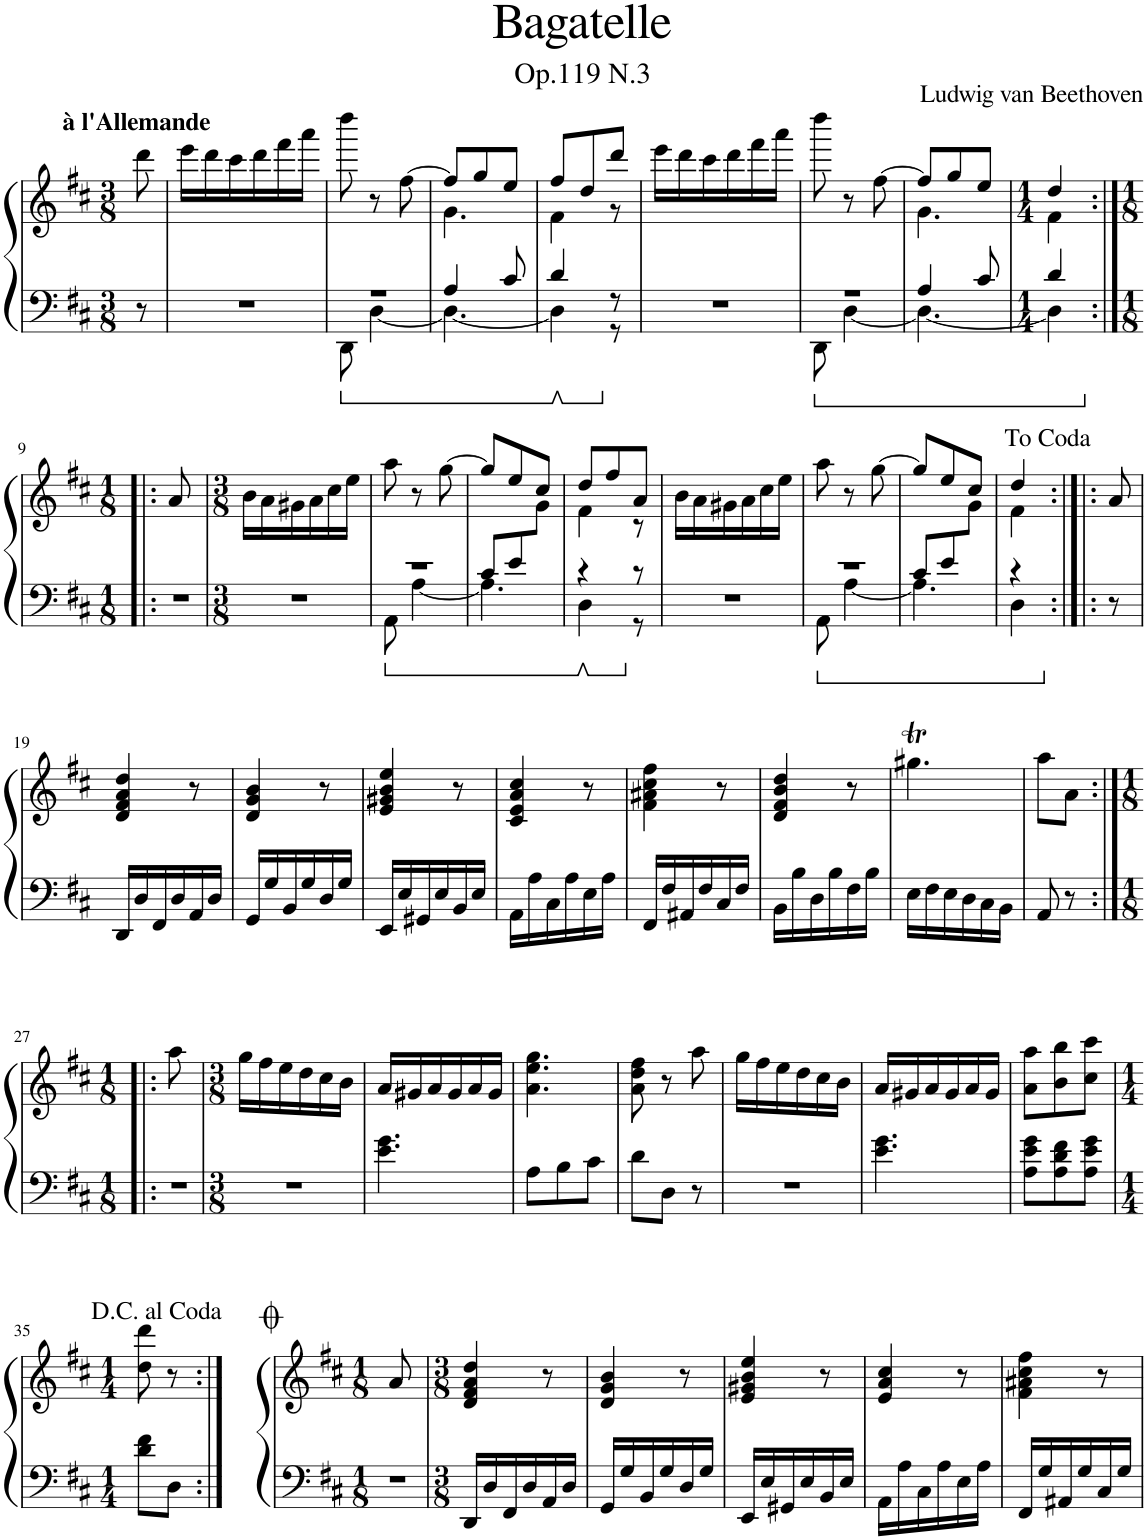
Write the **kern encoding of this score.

**kern	**kern
*part1	*part1
*staff2	*staff1
*I"Piano	*
*I'Pno.	*
*clefF4	*clefG2
*k[f#c#]	*k[f#c#]
*M3/8	*M3/8
=	=
!	!LO:TX:a:B:t=à l'Allemande
8r	8ddd\
=1	=1
4.r	16eee\LL
.	16ddd\
.	16ccc#\
.	16ddd\
.	16fff#\
.	16aaa\JJ
=2	=2
*^	*
4.r	8DD\	8dddd\
.	[4D\	8r
.	.	[8ff#\
=3	=3	=3
*	*	*^
4A/	4.D\_	8ff#/L]	4.g\
.	.	8gg/	.
8c#/	.	8ee/J	.
=4	=4	=4	=4
4d/	4D\]	8ff#/L	4f#\
.	.	8dd/	.
8r	8r	8ddd/J	8r
*v	*v	*	*
*	*v	*v
=5	=5
4.r	16eee\LL
.	16ddd\
.	16ccc#\
.	16ddd\
.	16fff#\
.	16aaa\JJ
=6	=6
*^	*
4.r	8DD\	8dddd\
.	[4D\	8r
.	.	[8ff#\
=7	=7	=7
*	*	*^
4A/	4.D\_	8ff#/L]	4.g\
.	.	8gg/	.
8c#/	.	8ee/J	.
=8	=8	=8	=8
*M1/4	*	*M1/4	*
4d/	4D\]	4dd/	4f#\
*v	*v	*	*
*	*v	*v
!!LO:LB:g=z
=9:|!|:	=9:|!|:
*M1/8	*M1/8
8r	8a/
=10	=10
*M3/8	*M3/8
4.r	16b\LL
.	16a\
.	16g#X\
.	16a\
.	16cc#\
.	16ee\JJ
=11	=11
*^	*
4.r	8AA\	8aa\
.	[4A\	8r
.	.	[8gg\
=12	=12	=12
*	*	*^
8c#/L	4.A\]	8gg/L]	4ryy
8e/	.	8ee/	.
8ryy	.	8cc#/J	8g\J
=13	=13	=13	=13
4r	4D\	8dd/L	4f#\
.	.	8ff#/	.
8r	8r	8a/J	8r
*v	*v	*	*
*	*v	*v
=14	=14
4.r	16b\LL
.	16a\
.	16g#X\
.	16a\
.	16cc#\
.	16ee\JJ
=15	=15
*^	*
4.r	8AA\	8aa\
.	[4A\	8r
.	.	[8gg\
=16	=16	=16
*	*	*^
8c#/L	4.A\]	8gg/L]	4ryy
8e/	.	8ee/	.
8ryy	.	8cc#/J	8g\J
=17	=17	=17	=17
4r	4D\	4dd/	4f#\
*v	*v	*	*
*	*v	*v
=18:|!|:	=18:|!|:
8r	8a/
!!LO:LB:g=z
=19	=19
16DD/LL	4d/ 4f#/ 4a/ 4dd/
16D/	.
16FF#/	.
16D/	.
16AA/	8r
16D/JJ	.
=20	=20
16GG/LL	4d/ 4g/ 4b/
16G/	.
16BB/	.
16G/	.
16D/	8r
16G/JJ	.
=21	=21
16EE/LL	4e/ 4g#X/ 4b/ 4ee/
16E/	.
16GG#X/	.
16E/	.
16BB/	8r
16E/JJ	.
=22	=22
16AA\LL	4c#/ 4e/ 4a/ 4cc#/
16A\	.
16C#\	.
16A\	.
16E\	8r
16A\JJ	.
=23	=23
16FF#/LL	4f#\ 4a#X\ 4cc#\ 4ff#\
16F#/	.
16AA#X/	.
16F#/	.
16C#/	8r
16F#/JJ	.
=24	=24
16BB\LL	4d/ 4f#/ 4b/ 4dd/
16B\	.
16D\	.
16B\	.
16F#\	8r
16B\JJ	.
=25	=25
16E\LL	4.gg#Xt\
16F#\	.
16E\	.
16D\	.
16C#\	.
16BB\JJ	.
=26	=26
8AA/	8aa\L
8r	8a\J
!!LO:LB:g=z
=27:|!|:	=27:|!|:
*M1/8	*M1/8
8r	8aa\
=28	=28
*M3/8	*M3/8
4.r	16gg\LL
.	16ff#\
.	16ee\
.	16dd\
.	16cc#\
.	16b\JJ
=29	=29
4.e\ 4.g\	16a/LL
.	16g#X/
.	16a/
.	16g#/
.	16a/
.	16g#/JJ
=30	=30
8A\L	4.a\ 4.ee\ 4.gg\
8B\	.
8c#\J	.
=31	=31
8d\L	8a\ 8dd\ 8ff#\
8D\J	8r
8r	8aa\
=32	=32
4.r	16gg\LL
.	16ff#\
.	16ee\
.	16dd\
.	16cc#\
.	16b\JJ
=33	=33
4.e\ 4.g\	16a/LL
.	16g#X/
.	16a/
.	16g#/
.	16a/
.	16g#/JJ
=34	=34
8A\ 8e\ 8g\L	8a\ 8aa\L
8A\ 8d\ 8f#\	8b\ 8bb\
8A\ 8e\ 8g\J	8cc#\ 8ccc#\J
!!LO:LB:g=z
=35	=35
*M1/4	*M1/4
8d\ 8f#\L	8dd\ 8ddd\
8D\J	8r
=36:|!	=36:|!
*M1/8	*M1/8
8r	8a/
=37	=37
*M3/8	*M3/8
16DD/LL	4d/ 4f#/ 4a/ 4dd/
16D/	.
16FF#/	.
16D/	.
16AA/	8r
16D/JJ	.
=38	=38
16GG/LL	4d/ 4g/ 4b/
16G/	.
16BB/	.
16G/	.
16D/	8r
16G/JJ	.
=39	=39
16EE/LL	4e/ 4g#X/ 4b/ 4ee/
16E/	.
16GG#X/	.
16E/	.
16BB/	8r
16E/JJ	.
=40	=40
16AA\LL	4e/ 4a/ 4cc#/
16A\	.
16C#\	.
16A\	.
16E\	8r
16A\JJ	.
=41	=41
16FF#/LL	4f#\ 4a#X\ 4cc#\ 4ff#\
16G/	.
16AA#X/	.
16G/	.
16C#/	8r
16G/JJ	.
=	=
*-	*-
